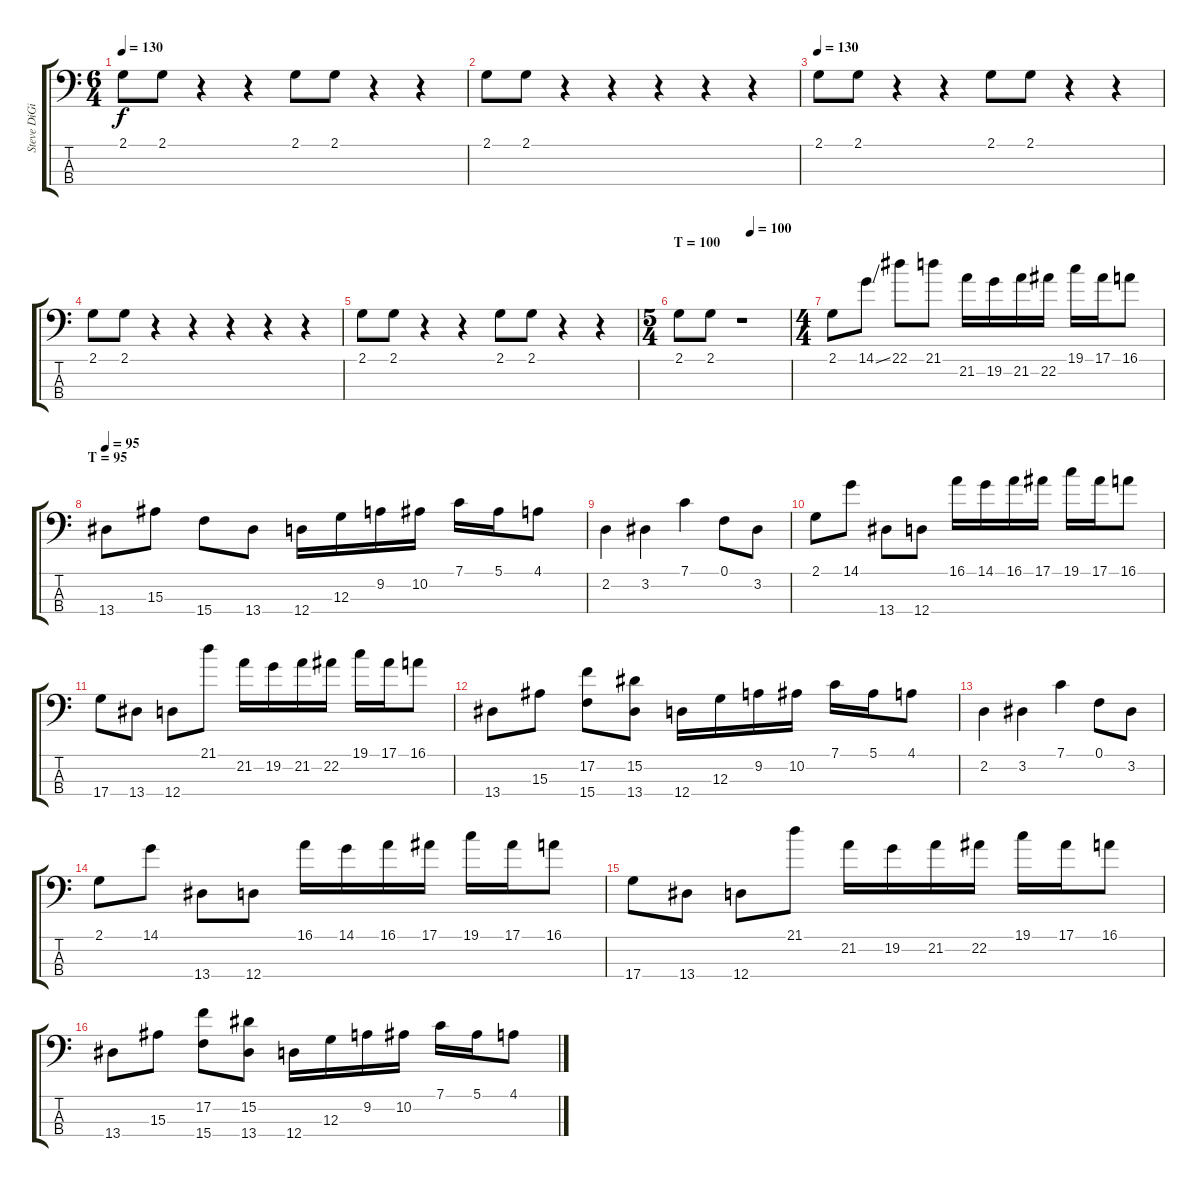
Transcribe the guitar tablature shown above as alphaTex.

\track ("Steve DiGiorgio" "Steve DiGi") {instrument fretlessbass}
\staff {score tabs}
\tuning (F2 C2 G1 D1) {hide}
\ts (6 4)
\tempo 130
\clef f4
\ks c
2.1.8{dy f} 2.1.8 r.4 r.4 2.1.8 2.1.8 r.4 r.4 |
2.1.8 2.1.8 r.4 r.4 r.4 r.4 r.4 |
\tempo 130
2.1.8 2.1.8 r.4 r.4 2.1.8 2.1.8 r.4 r.4 |
2.1.8 2.1.8 r.4 r.4 r.4 r.4 r.4 |
2.1.8 2.1.8 r.4 r.4 2.1.8 2.1.8 r.4 r.4 |
\ts (5 4)
\section ("" "T = 100")
\tempo (100 0.65)
2.1.8 2.1.8 r.1 |
\ts (4 4)
2.1.8 14.1{ss}.8 22.1.8 21.1.8 21.2.16 19.2.16 21.2.16 22.2.16 19.1.16 17.1.16 16.1.8 |
\section ("" "T = 95")
\tempo 95
13.4.8 15.3.8 15.4.8 13.4.8 12.4.16 12.3.16 9.2.16 10.2.16 7.1.16 5.1.16 4.1.8 |
2.2.4 3.2.4 7.1.4 0.1.8 3.2.8 |
2.1.8 14.1.8 13.4.8 12.4.8 16.1.16 14.1.16 16.1.16 17.1.16 19.1.16 17.1.16 16.1.8 |
17.4.8 13.4.8 12.4.8 21.1.8 21.2.16 19.2.16 21.2.16 22.2.16 19.1.16 17.1.16 16.1.8 |
13.4.8 15.3.8 (17.2 15.4).8 (15.2 13.4).8 12.4.16 12.3.16 9.2.16 10.2.16 7.1.16 5.1.16 4.1.8 |
2.2.4 3.2.4 7.1.4 0.1.8 3.2.8 |
2.1.8 14.1.8 13.4.8 12.4.8 16.1.16 14.1.16 16.1.16 17.1.16 19.1.16 17.1.16 16.1.8 |
17.4.8 13.4.8 12.4.8 21.1.8 21.2.16 19.2.16 21.2.16 22.2.16 19.1.16 17.1.16 16.1.8 |
13.4.8 15.3.8 (17.2 15.4).8 (15.2 13.4).8 12.4.16 12.3.16 9.2.16 10.2.16 7.1.16 5.1.16 4.1.8
